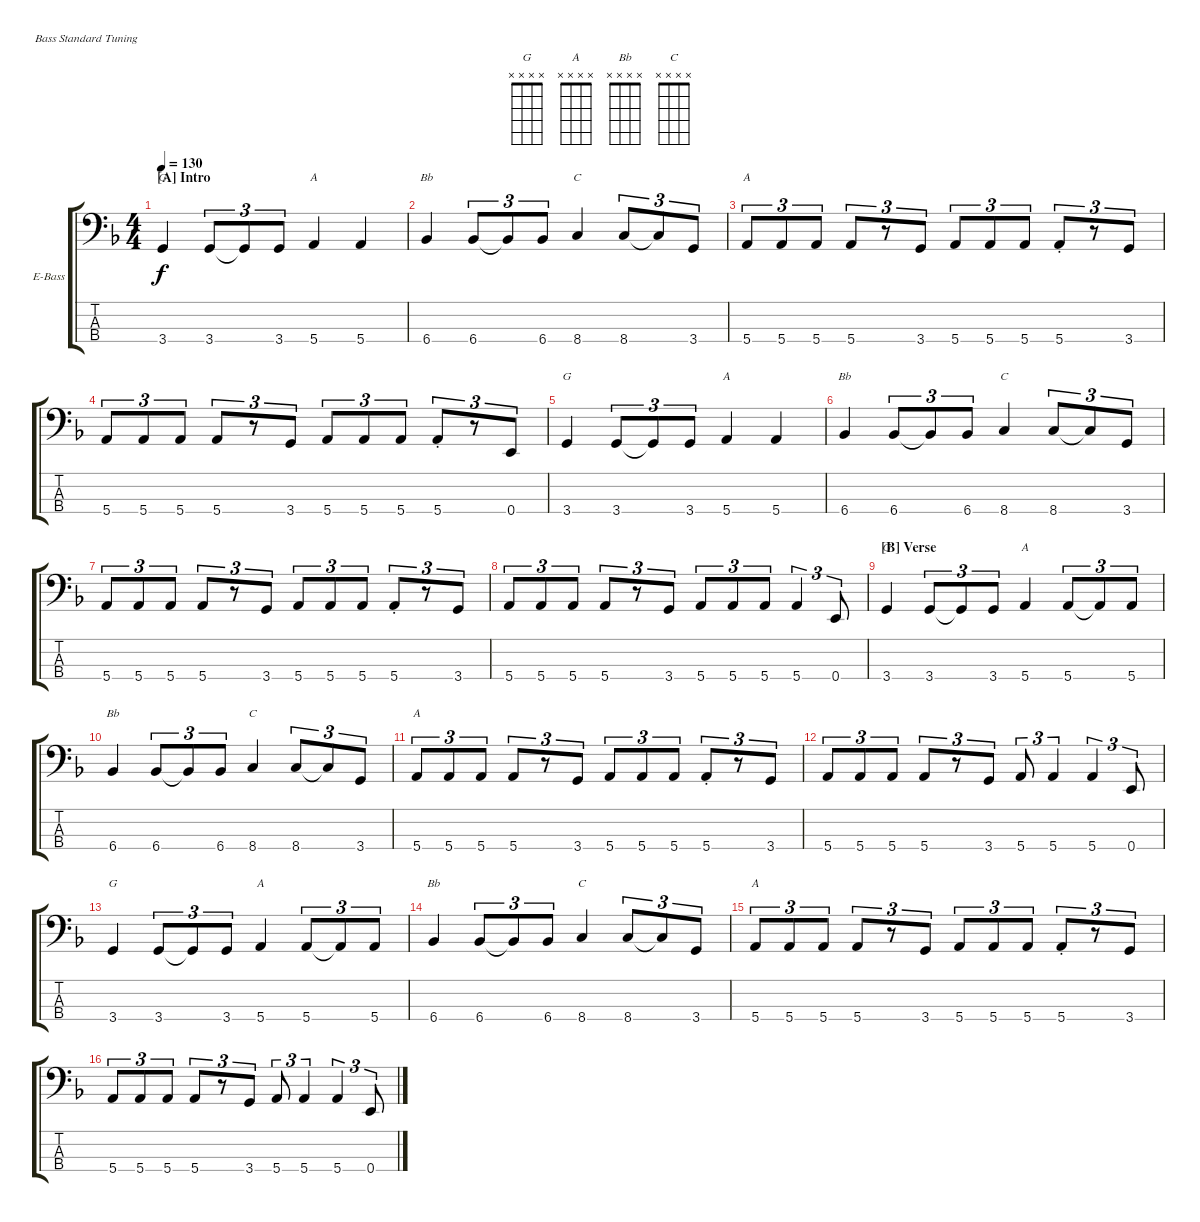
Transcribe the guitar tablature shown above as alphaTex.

\defaultSystemsLayout 4
\bracketExtendMode groupsimilarinstruments
\firstSystemTrackNameOrientation horizontal
\otherSystemsTrackNameOrientation horizontal
\track ("Nick O'Malley" "E-Bass") {instrument electricbassfinger}
\staff {score tabs}
\tuning (G2 D2 A1 E1)
\chord ("G" x x x x)
\chord ("A" x x x x)
\chord ("Bb" x x x x)
\chord ("C" x x x x)
\ts (4 4)
\section ("A" "Intro")
\tempo 130
\clef f4
\ks f
3.4.4{ch "G" dy f instrument electricbassfinger} 3.4.8{tu (3 2)} 3.4{t}.8{tu (3 2)} 3.4.8{tu (3 2)} 5.4.4{ch "A"} 5.4.4 |
6.4.4{ch "Bb"} 6.4.8{tu (3 2)} 6.4{t}.8{tu (3 2)} 6.4.8{tu (3 2)} 8.4.4{ch "C"} 8.4.8{tu (3 2)} 8.4{t}.8{tu (3 2)} 3.4.8{tu (3 2)} |
5.4.8{tu (3 2) ch "A"} 5.4.8{tu (3 2)} 5.4.8{tu (3 2)} 5.4.8{tu (3 2)} r.8{tu (3 2)} 3.4.8{tu (3 2)} 5.4.8{tu (3 2)} 5.4.8{tu (3 2)} 5.4.8{tu (3 2)} 5.4{st}.8{tu (3 2)} r.8{tu (3 2)} 3.4.8{tu (3 2)} |
5.4.8{tu (3 2)} 5.4.8{tu (3 2)} 5.4.8{tu (3 2)} 5.4.8{tu (3 2)} r.8{tu (3 2)} 3.4.8{tu (3 2)} 5.4.8{tu (3 2)} 5.4.8{tu (3 2)} 5.4.8{tu (3 2)} 5.4{st}.8{tu (3 2)} r.8{tu (3 2)} 0.4.8{tu (3 2)} |
3.4.4{ch "G"} 3.4.8{tu (3 2)} 3.4{t}.8{tu (3 2)} 3.4.8{tu (3 2)} 5.4.4{ch "A"} 5.4.4 |
6.4.4{ch "Bb"} 6.4.8{tu (3 2)} 6.4{t}.8{tu (3 2)} 6.4.8{tu (3 2)} 8.4.4{ch "C"} 8.4.8{tu (3 2)} 8.4{t}.8{tu (3 2)} 3.4.8{tu (3 2)} |
5.4.8{tu (3 2)} 5.4.8{tu (3 2)} 5.4.8{tu (3 2)} 5.4.8{tu (3 2)} r.8{tu (3 2)} 3.4.8{tu (3 2)} 5.4.8{tu (3 2)} 5.4.8{tu (3 2)} 5.4.8{tu (3 2)} 5.4{st}.8{tu (3 2)} r.8{tu (3 2)} 3.4.8{tu (3 2)} |
5.4.8{tu (3 2)} 5.4.8{tu (3 2)} 5.4.8{tu (3 2)} 5.4.8{tu (3 2)} r.8{tu (3 2)} 3.4.8{tu (3 2)} 5.4.8{tu (3 2)} 5.4.8{tu (3 2)} 5.4.8{tu (3 2)} 5.4.4{tu (3 2)} 0.4.8{tu (3 2)} |
\section ("B" "Verse")
3.4.4{ch "G"} 3.4.8{tu (3 2)} 3.4{t}.8{tu (3 2)} 3.4.8{tu (3 2)} 5.4.4{ch "A"} 5.4.8{tu (3 2)} 5.4{t}.8{tu (3 2)} 5.4.8{tu (3 2)} |
6.4.4{ch "Bb"} 6.4.8{tu (3 2)} 6.4{t}.8{tu (3 2)} 6.4.8{tu (3 2)} 8.4.4{ch "C"} 8.4.8{tu (3 2)} 8.4{t}.8{tu (3 2)} 3.4.8{tu (3 2)} |
5.4.8{tu (3 2) ch "A"} 5.4.8{tu (3 2)} 5.4.8{tu (3 2)} 5.4.8{tu (3 2)} r.8{tu (3 2)} 3.4.8{tu (3 2)} 5.4.8{tu (3 2)} 5.4.8{tu (3 2)} 5.4.8{tu (3 2)} 5.4{st}.8{tu (3 2)} r.8{tu (3 2)} 3.4.8{tu (3 2)} |
5.4.8{tu (3 2)} 5.4.8{tu (3 2)} 5.4.8{tu (3 2)} 5.4.8{tu (3 2)} r.8{tu (3 2)} 3.4.8{tu (3 2)} 5.4.8{tu (3 2)} 5.4.4{tu (3 2)} 5.4.4{tu (3 2)} 0.4.8{tu (3 2)} |
3.4.4{ch "G"} 3.4.8{tu (3 2)} 3.4{t}.8{tu (3 2)} 3.4.8{tu (3 2)} 5.4.4{ch "A"} 5.4.8{tu (3 2)} 5.4{t}.8{tu (3 2)} 5.4.8{tu (3 2)} |
6.4.4{ch "Bb"} 6.4.8{tu (3 2)} 6.4{t}.8{tu (3 2)} 6.4.8{tu (3 2)} 8.4.4{ch "C"} 8.4.8{tu (3 2)} 8.4{t}.8{tu (3 2)} 3.4.8{tu (3 2)} |
5.4.8{tu (3 2) ch "A"} 5.4.8{tu (3 2)} 5.4.8{tu (3 2)} 5.4.8{tu (3 2)} r.8{tu (3 2)} 3.4.8{tu (3 2)} 5.4.8{tu (3 2)} 5.4.8{tu (3 2)} 5.4.8{tu (3 2)} 5.4{st}.8{tu (3 2)} r.8{tu (3 2)} 3.4.8{tu (3 2)} |
5.4.8{tu (3 2)} 5.4.8{tu (3 2)} 5.4.8{tu (3 2)} 5.4.8{tu (3 2)} r.8{tu (3 2)} 3.4.8{tu (3 2)} 5.4.8{tu (3 2)} 5.4.4{tu (3 2)} 5.4.4{tu (3 2)} 0.4.8{tu (3 2)}
